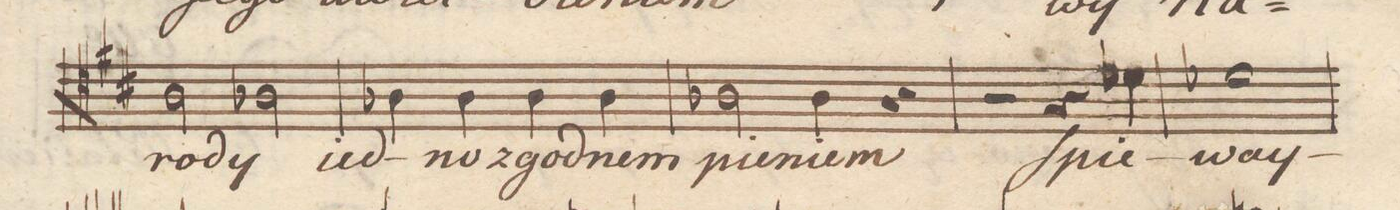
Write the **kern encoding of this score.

**kern	**text	**dynam
*I"Tenore.	*	*
*clefC4	*	*
*k[f#c#]	*	*
*met(c|)	*	*
*M2/2	*	*
2A\	-ro-	.
2A-X\	-dy	.
=30	=30	=30
4A-X\	ied-	.
4A-\	-no	.
4A-\	zgo-	.
4A-\	-dnem	.
=31	=31	=31
2A-X\	pie-	.
4A-\	-niem	.
4r	.	.
=32	=32	=32
2r	.	.
4r	.	.
4d-X\	ſpie-	.
=33	=33	=33
1d-X\	-way-	.
=34	=34	=34
*-	*-	*-
